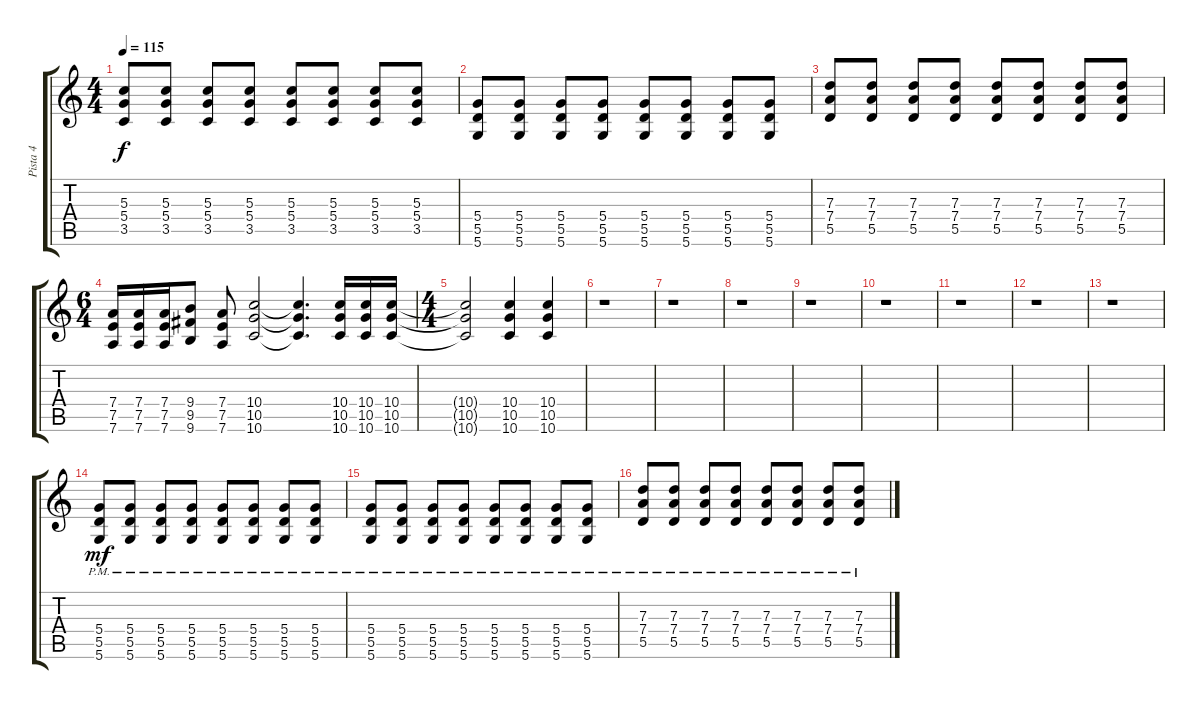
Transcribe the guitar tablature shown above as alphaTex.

\track ("Pista 4" "Pista 4") {instrument distortionguitar}
\staff {score tabs}
\tuning (E4 B3 G3 D3 A2 D2) {hide}
\ts (4 4)
\tempo 115
\clef g2
\ks c
(5.3 5.4 3.5).8{dy f} (5.3 5.4 3.5).8 (5.3 5.4 3.5).8 (5.3 5.4 3.5).8 (5.3 5.4 3.5).8 (5.3 5.4 3.5).8 (5.3 5.4 3.5).8 (5.3 5.4 3.5).8 |
(5.4 5.5 5.6).8 (5.4 5.5 5.6).8 (5.4 5.5 5.6).8 (5.4 5.5 5.6).8 (5.4 5.5 5.6).8 (5.4 5.5 5.6).8 (5.4 5.5 5.6).8 (5.4 5.5 5.6).8 |
(7.3 7.4 5.5).8 (7.3 7.4 5.5).8 (7.3 7.4 5.5).8 (7.3 7.4 5.5).8 (7.3 7.4 5.5).8 (7.3 7.4 5.5).8 (7.3 7.4 5.5).8 (7.3 7.4 5.5).8 |
\ts (6 4)
(7.4 7.5 7.6).16 (7.4 7.5 7.6).16 (7.4 7.5 7.6).16 (9.4 9.5 9.6).8 (7.4 7.5 7.6).8 (10.4 10.5 10.6).2 (10.4{t} 10.5{t} 10.6{t}).4{d} (10.4 10.5 10.6).16 (10.4 10.5 10.6).16 (10.4 10.5 10.6).16 |
\ts (4 4)
(10.4{t} 10.5{t} 10.6{t}).2 (10.4 10.5 10.6).4 (10.4 10.5 10.6).4 |
r.1 |
r.1 |
r.1 |
r.1 |
r.1 |
r.1 |
r.1 |
r.1 |
(5.4{pm} 5.5{pm} 5.6{pm}).8{dy mf} (5.4{pm} 5.5{pm} 5.6{pm}).8 (5.4{pm} 5.5{pm} 5.6{pm}).8 (5.4{pm} 5.5{pm} 5.6{pm}).8 (5.4{pm} 5.5{pm} 5.6{pm}).8 (5.4{pm} 5.5{pm} 5.6{pm}).8 (5.4{pm} 5.5{pm} 5.6{pm}).8 (5.4{pm} 5.5{pm} 5.6{pm}).8 |
(5.4{pm} 5.5{pm} 5.6{pm}).8 (5.4{pm} 5.5{pm} 5.6{pm}).8 (5.4{pm} 5.5{pm} 5.6{pm}).8 (5.4{pm} 5.5{pm} 5.6{pm}).8 (5.4{pm} 5.5{pm} 5.6{pm}).8 (5.4{pm} 5.5{pm} 5.6{pm}).8 (5.4{pm} 5.5{pm} 5.6{pm}).8 (5.4{pm} 5.5{pm} 5.6{pm}).8 |
(7.3{pm} 7.4{pm} 5.5{pm}).8 (7.3{pm} 7.4{pm} 5.5{pm}).8 (7.3{pm} 7.4{pm} 5.5{pm}).8 (7.3{pm} 7.4{pm} 5.5{pm}).8 (7.3{pm} 7.4{pm} 5.5{pm}).8 (7.3{pm} 7.4{pm} 5.5{pm}).8 (7.3{pm} 7.4{pm} 5.5{pm}).8 (7.3{pm} 7.4{pm} 5.5{pm}).8
